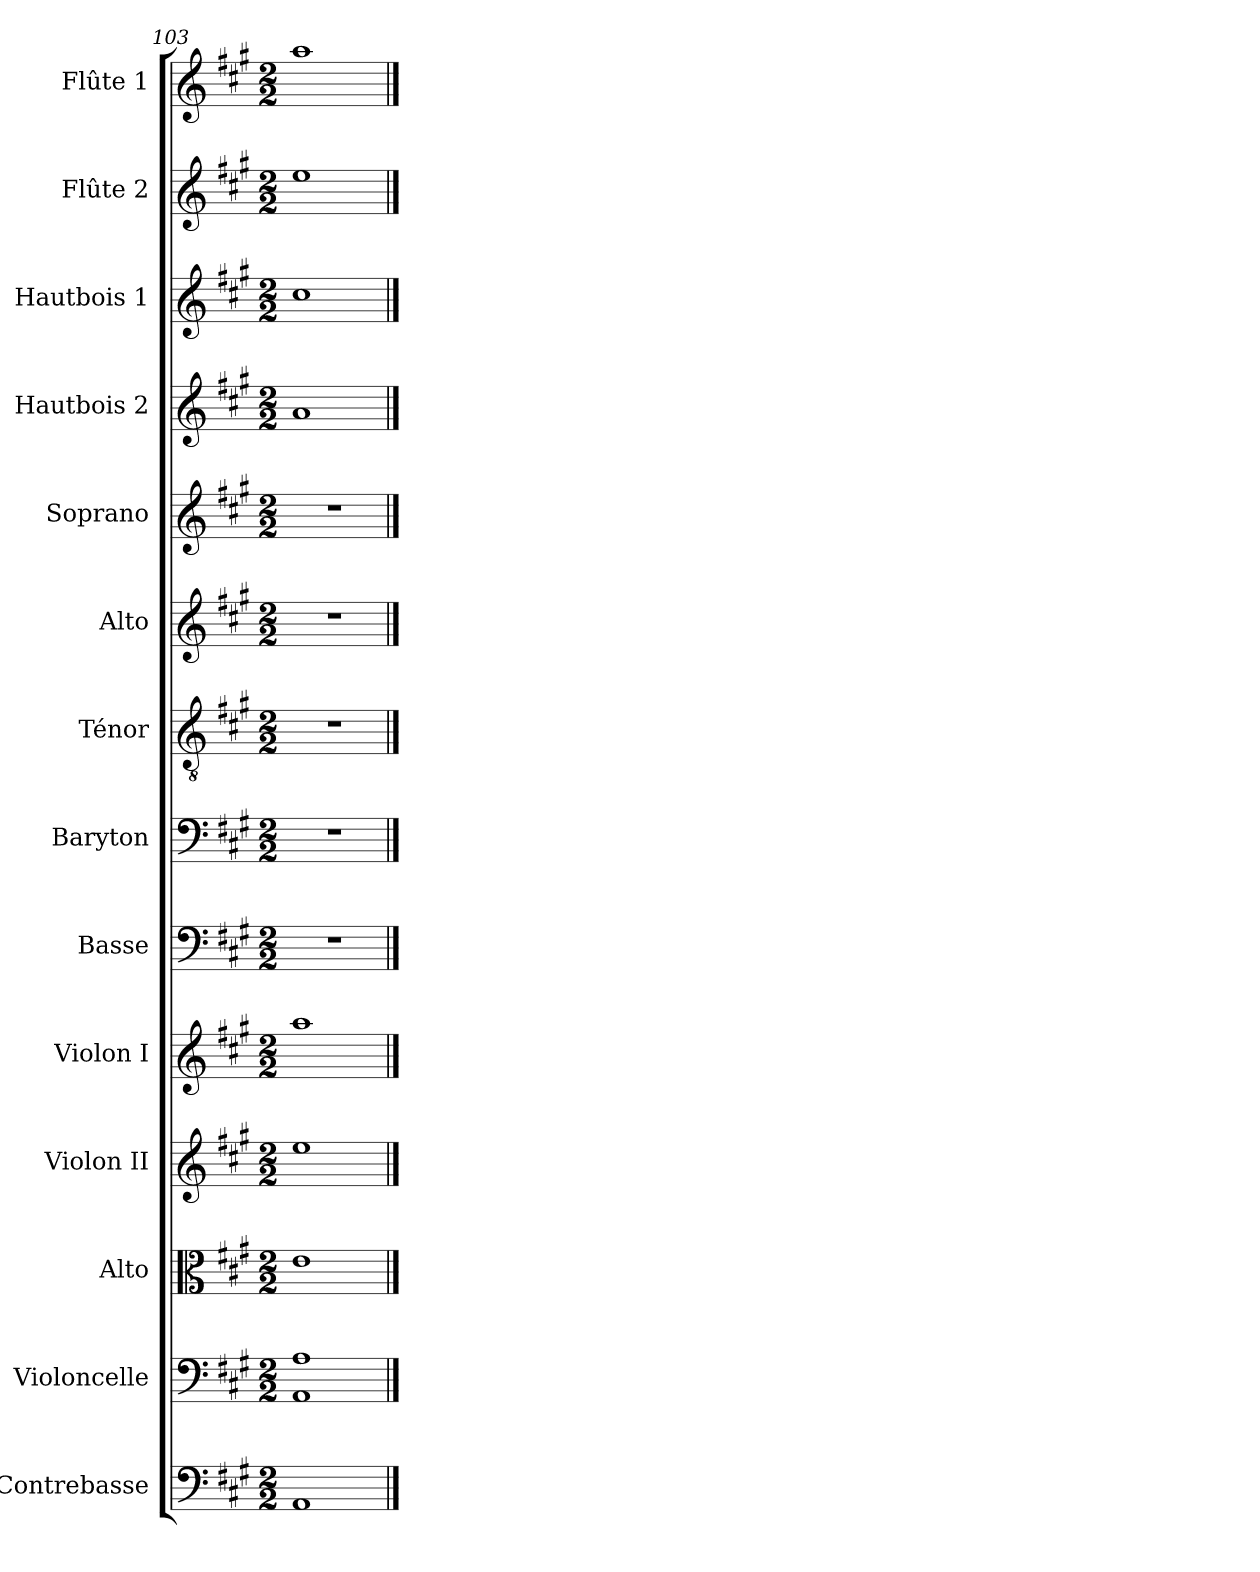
**kern	**kern	**kern	**kern	**kern	**text	**kern	**kern	**kern	**kern	**kern	**kern	**kern	**kern	**kern
*part14	*part13	*part12	*part11	*part10	*part10	*part9	*part8	*part7	*part6	*part5	*part4	*part3	*part2	*part1
*staff14	*staff13	*staff12	*staff11	*staff10	*staff10	*staff9	*staff8	*staff7	*staff6	*staff5	*staff4	*staff3	*staff2	*staff1
*I"Contrebasse	*I"Violoncelle	*I"Alto	*I"Violon II	*I"Violon I	*	*I"Basse	*I"Baryton	*I"Ténor	*I"Alto	*I"Soprano	*I"Hautbois 2	*I"Hautbois 1	*I"Flûte 2	*I"Flûte 1
*I'Cb.	*I'Vc.	*I'A	*I'Vln. II	*I'Vln. I	*	*I'B	*I'Bar.	*I'T	*I'A	*I'S	*I'Hb. 2	*I'Hb. 1	*I'Fl. 2	*I'Fl. 1
*clefF4	*clefF4	*clefC3	*clefG2	*clefG2	*	*clefF4	*clefF4	*clefGv2	*clefG2	*clefG2	*clefG2	*clefG2	*clefG2	*clefG2
*ITrd7c12	*	*	*	*	*	*	*	*	*	*	*	*	*	*
*k[f#c#g#]	*k[f#c#g#]	*k[f#c#g#]	*k[f#c#g#]	*k[f#c#g#]	*	*k[f#c#g#]	*k[f#c#g#]	*k[f#c#g#]	*k[f#c#g#]	*k[f#c#g#]	*k[f#c#g#]	*k[f#c#g#]	*k[f#c#g#]	*k[f#c#g#]
*A:	*A:	*A:	*A:	*A:	*	*A:	*A:	*A:	*A:	*A:	*A:	*A:	*A:	*A:
*M2/2	*M2/2	*M2/2	*M2/2	*M2/2	*	*M2/2	*M2/2	*M2/2	*M2/2	*M2/2	*M2/2	*M2/2	*M2/2	*M2/2
=103	=103	=103	=103	=103	=103	=103	=103	=103	=103	=103	=103	=103	=103	=103
1AAA	1AA 1A	1e	1ee	1aa	.	1r	1r	1r	1r	1r	1a	1cc#	1ee	1aa
==	==	==	==	==	==	==	==	==	==	==	==	==	==	==
*-	*-	*-	*-	*-	*-	*-	*-	*-	*-	*-	*-	*-	*-	*-
